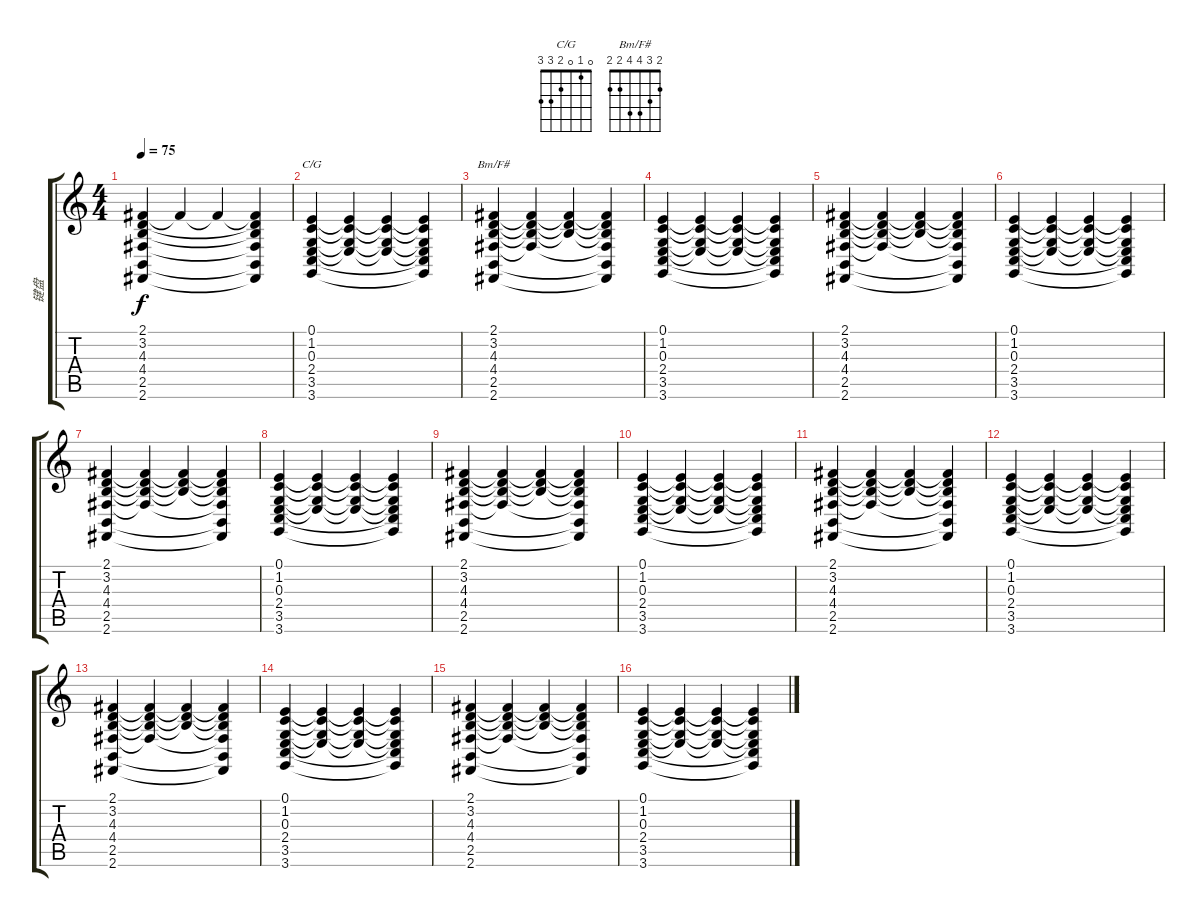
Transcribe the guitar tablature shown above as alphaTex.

\track ("键盘" "键盘") {instrument pad4choir}
\staff {score tabs}
\tuning (E4 B3 G3 D3 A2 E2) {hide}
\chord ("C/G" 0 1 0 2 3 3)
\chord ("Bm/F#" 2 3 4 4 2 2)
\ts (4 4)
\tempo 75
\clef g2
\ks c
(2.1 3.2 4.3 4.4 2.5 2.6).4{dy f} 2.1{t}.4 2.1{t}.4 (2.1{t} 3.2{t} 4.3{t} 4.4{t} 2.5{t} 2.6{t}).4 |
(0.1 1.2 0.3 2.4 3.5 3.6).4{ch "C/G"} (0.1{t} 1.2{t} 0.3{t} 2.4{t}).4 (0.1{t} 1.2{t} 0.3{t} 2.4{t}).4 (0.1{t} 1.2{t} 0.3{t} 2.4{t} 3.5{t} 3.6{t}).4 |
(2.1 3.2 4.3 4.4 2.5 2.6).4{ch "Bm/F#"} (2.1{t} 3.2{t} 4.3{t} 4.4{t}).4 (2.1{t} 3.2{t} 4.3{t}).4 (2.1{t} 3.2{t} 4.3{t} 4.4{t} 2.5{t} 2.6{t}).4 |
(0.1 1.2 0.3 2.4 3.5 3.6).4 (0.1{t} 1.2{t} 0.3{t} 2.4{t}).4 (0.1{t} 1.2{t} 0.3{t} 2.4{t}).4 (0.1{t} 1.2{t} 0.3{t} 2.4{t} 3.5{t} 3.6{t}).4 |
(2.1 3.2 4.3 4.4 2.5 2.6).4 (2.1{t} 3.2{t} 4.3{t} 4.4{t}).4 (2.1{t} 3.2{t} 4.3{t}).4 (2.1{t} 3.2{t} 4.3{t} 4.4{t} 2.5{t} 2.6{t}).4 |
(0.1 1.2 0.3 2.4 3.5 3.6).4 (0.1{t} 1.2{t} 0.3{t} 2.4{t}).4 (0.1{t} 1.2{t} 0.3{t} 2.4{t}).4 (0.1{t} 1.2{t} 0.3{t} 2.4{t} 3.5{t} 3.6{t}).4 |
(2.1 3.2 4.3 4.4 2.5 2.6).4 (2.1{t} 3.2{t} 4.3{t} 4.4{t}).4 (2.1{t} 3.2{t} 4.3{t}).4 (2.1{t} 3.2{t} 4.3{t} 4.4{t} 2.5{t} 2.6{t}).4 |
(0.1 1.2 0.3 2.4 3.5 3.6).4 (0.1{t} 1.2{t} 0.3{t} 2.4{t}).4 (0.1{t} 1.2{t} 0.3{t} 2.4{t}).4 (0.1{t} 1.2{t} 0.3{t} 2.4{t} 3.5{t} 3.6{t}).4 |
(2.1 3.2 4.3 4.4 2.5 2.6).4 (2.1{t} 3.2{t} 4.3{t} 4.4{t}).4 (2.1{t} 3.2{t} 4.3{t}).4 (2.1{t} 3.2{t} 4.3{t} 4.4{t} 2.5{t} 2.6{t}).4 |
(0.1 1.2 0.3 2.4 3.5 3.6).4 (0.1{t} 1.2{t} 0.3{t} 2.4{t}).4 (0.1{t} 1.2{t} 0.3{t} 2.4{t}).4 (0.1{t} 1.2{t} 0.3{t} 2.4{t} 3.5{t} 3.6{t}).4 |
(2.1 3.2 4.3 4.4 2.5 2.6).4 (2.1{t} 3.2{t} 4.3{t} 4.4{t}).4 (2.1{t} 3.2{t} 4.3{t}).4 (2.1{t} 3.2{t} 4.3{t} 4.4{t} 2.5{t} 2.6{t}).4 |
(0.1 1.2 0.3 2.4 3.5 3.6).4 (0.1{t} 1.2{t} 0.3{t} 2.4{t}).4 (0.1{t} 1.2{t} 0.3{t} 2.4{t}).4 (0.1{t} 1.2{t} 0.3{t} 2.4{t} 3.5{t} 3.6{t}).4 |
(2.1 3.2 4.3 4.4 2.5 2.6).4 (2.1{t} 3.2{t} 4.3{t} 4.4{t}).4 (2.1{t} 3.2{t} 4.3{t}).4 (2.1{t} 3.2{t} 4.3{t} 4.4{t} 2.5{t} 2.6{t}).4 |
(0.1 1.2 0.3 2.4 3.5 3.6).4 (0.1{t} 1.2{t} 0.3{t} 2.4{t}).4 (0.1{t} 1.2{t} 0.3{t} 2.4{t}).4 (0.1{t} 1.2{t} 0.3{t} 2.4{t} 3.5{t} 3.6{t}).4 |
(2.1 3.2 4.3 4.4 2.5 2.6).4 (2.1{t} 3.2{t} 4.3{t} 4.4{t}).4 (2.1{t} 3.2{t} 4.3{t}).4 (2.1{t} 3.2{t} 4.3{t} 4.4{t} 2.5{t} 2.6{t}).4 |
(0.1 1.2 0.3 2.4 3.5 3.6).4 (0.1{t} 1.2{t} 0.3{t} 2.4{t}).4 (0.1{t} 1.2{t} 0.3{t} 2.4{t}).4 (0.1{t} 1.2{t} 0.3{t} 2.4{t} 3.5{t} 3.6{t}).4
